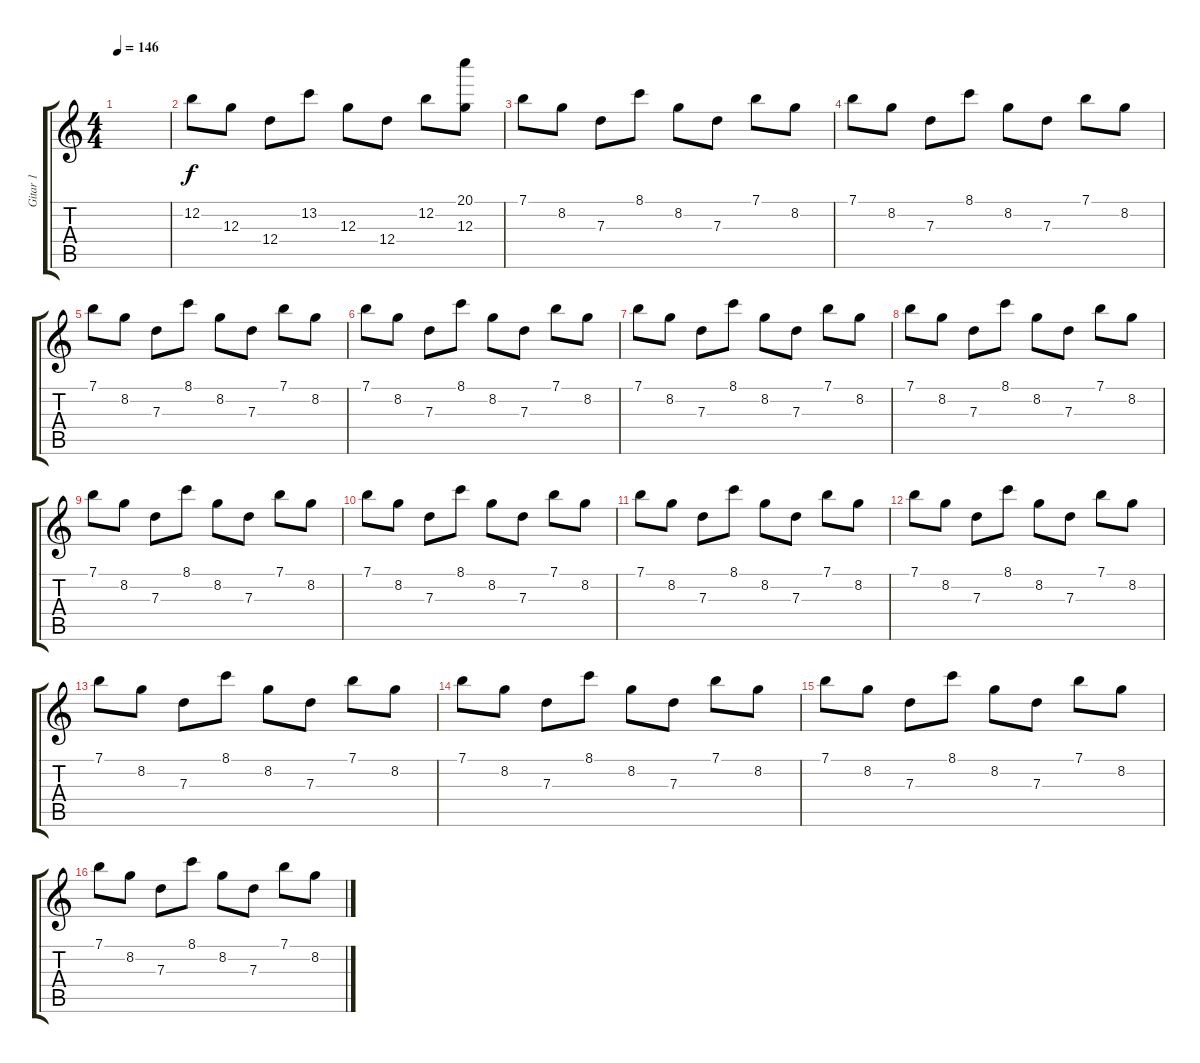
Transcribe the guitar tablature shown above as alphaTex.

\track ("Gitar 1" "Gitar 1") {instrument overdrivenguitar}
\staff {score tabs}
\tuning (E4 B3 G3 D3 A2 E2) {hide}
\ts (4 4)
\tempo 146
\clef g2
\ks c
|
12.2.8 12.3.8 12.4.8 13.2.8 12.3.8 12.4.8 12.2.8 (20.1 12.3).8 |
7.1.8 8.2.8 7.3.8 8.1.8 8.2.8 7.3.8 7.1.8 8.2.8 |
7.1.8 8.2.8 7.3.8 8.1.8 8.2.8 7.3.8 7.1.8 8.2.8 |
7.1.8 8.2.8 7.3.8 8.1.8 8.2.8 7.3.8 7.1.8 8.2.8 |
7.1.8 8.2.8 7.3.8 8.1.8 8.2.8 7.3.8 7.1.8 8.2.8 |
7.1.8 8.2.8 7.3.8 8.1.8 8.2.8 7.3.8 7.1.8 8.2.8 |
7.1.8 8.2.8 7.3.8 8.1.8 8.2.8 7.3.8 7.1.8 8.2.8 |
7.1.8 8.2.8 7.3.8 8.1.8 8.2.8 7.3.8 7.1.8 8.2.8 |
7.1.8 8.2.8 7.3.8 8.1.8 8.2.8 7.3.8 7.1.8 8.2.8 |
7.1.8 8.2.8 7.3.8 8.1.8 8.2.8 7.3.8 7.1.8 8.2.8 |
7.1.8 8.2.8 7.3.8 8.1.8 8.2.8 7.3.8 7.1.8 8.2.8 |
7.1.8 8.2.8 7.3.8 8.1.8 8.2.8 7.3.8 7.1.8 8.2.8 |
7.1.8 8.2.8 7.3.8 8.1.8 8.2.8 7.3.8 7.1.8 8.2.8 |
7.1.8 8.2.8 7.3.8 8.1.8 8.2.8 7.3.8 7.1.8 8.2.8 |
7.1.8 8.2.8 7.3.8 8.1.8 8.2.8 7.3.8 7.1.8 8.2.8
